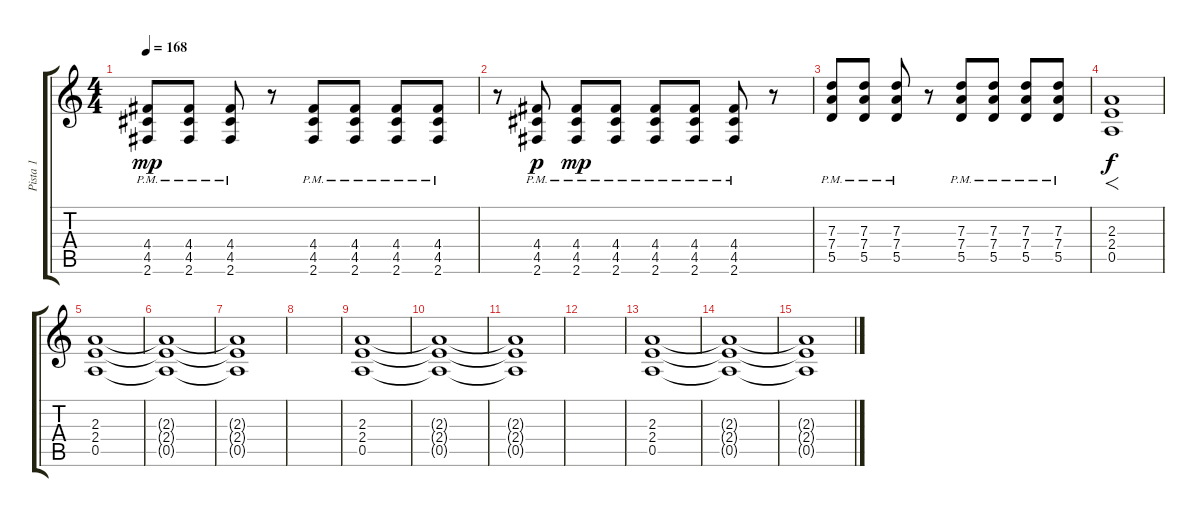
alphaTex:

\track ("Pista 1" "Pista 1") {instrument overdrivenguitar}
\staff {score tabs}
\tuning (E4 B3 G3 D3 A2 E2) {hide}
\ts (4 4)
\tempo 168
\clef g2
\ks c
(4.4{pm} 4.5{pm} 2.6{pm}).8{dy mp} (4.4{pm} 4.5{pm} 2.6{pm}).8 (4.4{pm} 4.5{pm} 2.6{pm}).8 r.8 (4.4{pm} 4.5{pm} 2.6{pm}).8 (4.4{pm} 4.5{pm} 2.6{pm}).8 (4.4{pm} 4.5{pm} 2.6{pm}).8 (4.4{pm} 4.5{pm} 2.6{pm}).8 |
r.8 (4.4{pm} 4.5{pm} 2.6{pm}).8{dy p} (4.4{pm} 4.5{pm} 2.6{pm}).8{dy mp} (4.4{pm} 4.5{pm} 2.6{pm}).8 (4.4{pm} 4.5{pm} 2.6{pm}).8 (4.4{pm} 4.5{pm} 2.6{pm}).8 (4.4{pm} 4.5{pm} 2.6{pm}).8 r.8 |
(7.3{pm} 7.4{pm} 5.5{pm}).8 (7.3{pm} 7.4{pm} 5.5{pm}).8 (7.3{pm} 7.4{pm} 5.5{pm}).8 r.8 (7.3{pm} 7.4{pm} 5.5{pm}).8 (7.3{pm} 7.4{pm} 5.5{pm}).8 (7.3{pm} 7.4{pm} 5.5{pm}).8 (7.3{pm} 7.4{pm} 5.5{pm}).8 |
(2.3 2.4 0.5).1{f dy f} |
(2.3 2.4 0.5).1{volume 0} |
(2.3{t} 2.4{t} 0.5{t}).1 |
(2.3{t} 2.4{t} 0.5{t}).1 |
|
(2.3 2.4 0.5).1{volume 0} |
(2.3{t} 2.4{t} 0.5{t}).1 |
(2.3{t} 2.4{t} 0.5{t}).1 |
|
(2.3 2.4 0.5).1{volume 0} |
(2.3{t} 2.4{t} 0.5{t}).1 |
(2.3{t} 2.4{t} 0.5{t}).1
